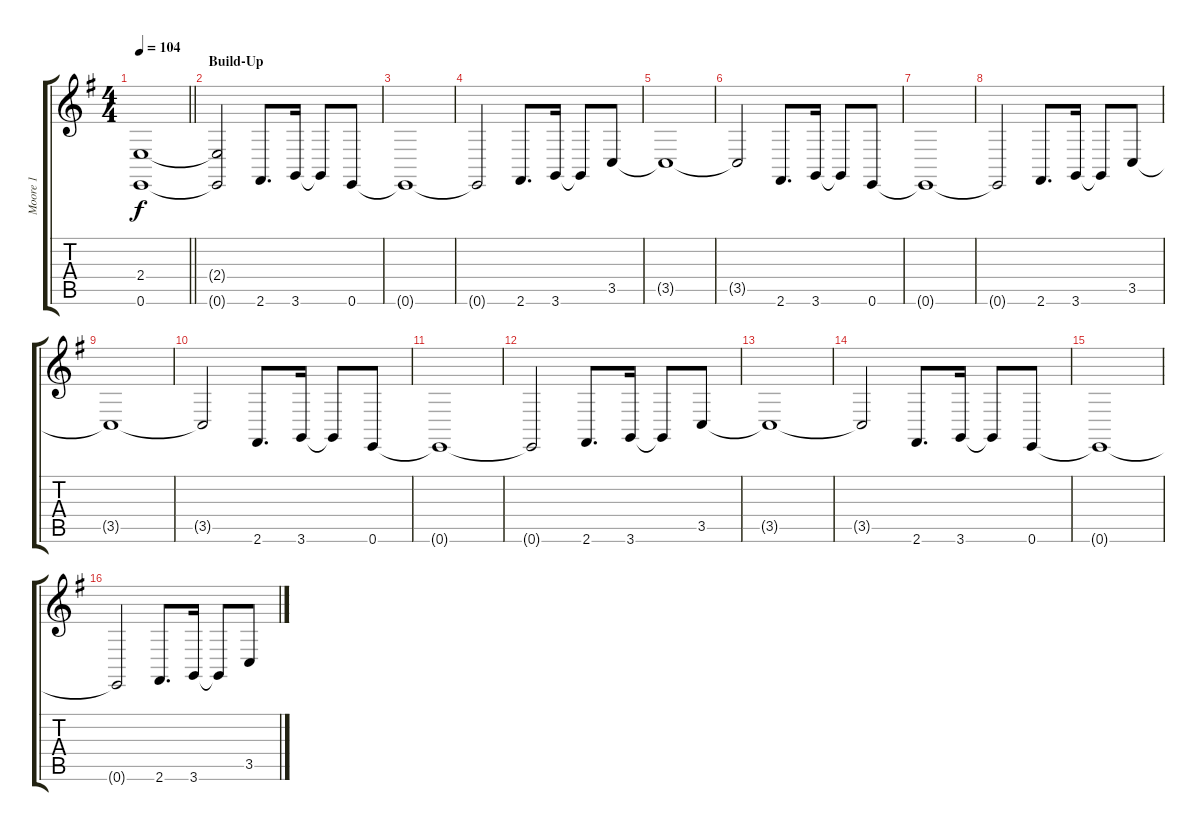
\track ("Moore 1" "Moore 1") {instrument stringensemble1}
\staff {score tabs}
\tuning (E4 B3 G3 D3 A2 E2) {hide}
\ts (4 4)
\tempo 104
\clef g2
\barLineRight lightlight
\ks eminor
(2.4{t} 0.6{t}).1{dy f} |
\section ("" "Build-Up")
(2.4{t} 0.6{t}).2 2.6.8{d instrument lead2sawtooth} 3.6.16 3.6{t}.8 0.6.8 |
0.6{t}.1 |
0.6{t}.2 2.6.8{d} 3.6.16 3.6{t}.8 3.5.8 |
3.5{t}.1 |
3.5{t}.2 2.6.8{d} 3.6.16 3.6{t}.8 0.6.8 |
0.6{t}.1 |
0.6{t}.2 2.6.8{d} 3.6.16 3.6{t}.8 3.5.8 |
3.5{t}.1 |
3.5{t}.2 2.6.8{d} 3.6.16 3.6{t}.8 0.6.8 |
0.6{t}.1 |
0.6{t}.2 2.6.8{d} 3.6.16 3.6{t}.8 3.5.8 |
3.5{t}.1 |
3.5{t}.2 2.6.8{d} 3.6.16 3.6{t}.8 0.6.8 |
0.6{t}.1 |
0.6{t}.2 2.6.8{d} 3.6.16 3.6{t}.8 3.5.8
